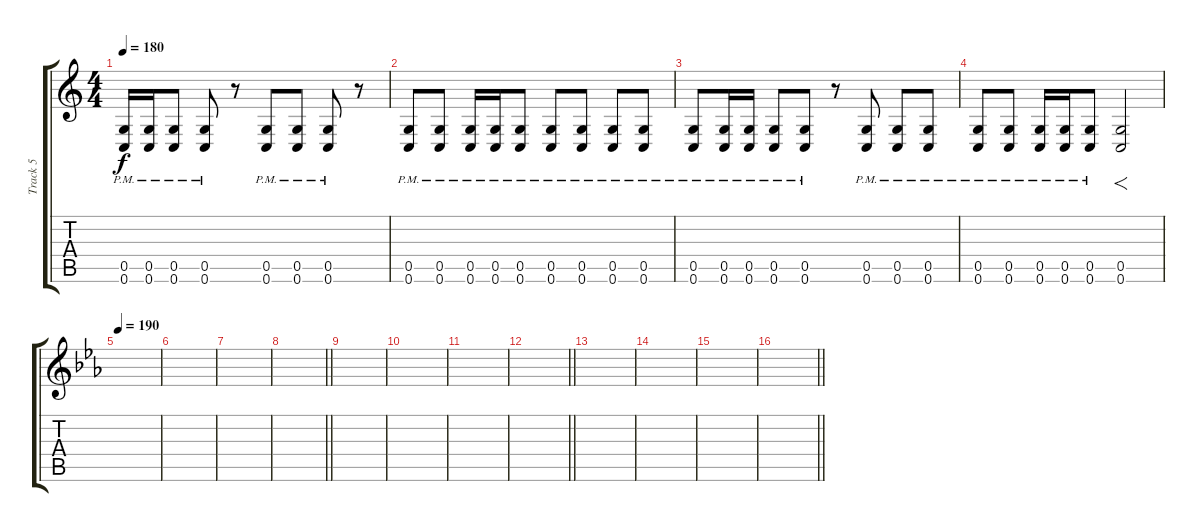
\track ("Track 5" "Track 5") {instrument distortionguitar}
\staff {score tabs}
\tuning (D4 A3 F3 C3 G2 C2) {hide}
\ts (4 4)
\tempo 180
\clef g2
\ks c
(0.5{pm} 0.6{pm}).16{dy f} (0.5{pm} 0.6{pm}).16 (0.5{pm} 0.6{pm}).8 (0.5{pm} 0.6{pm}).8 r.8 (0.5{pm} 0.6{pm}).8 (0.5{pm} 0.6{pm}).8 (0.5{pm} 0.6{pm}).8 r.8 |
(0.5{pm} 0.6{pm}).8 (0.5{pm} 0.6{pm}).8 (0.5{pm} 0.6{pm}).16 (0.5{pm} 0.6{pm}).16 (0.5{pm} 0.6{pm}).8 (0.5{pm} 0.6{pm}).8 (0.5{pm} 0.6{pm}).8 (0.5{pm} 0.6{pm}).8 (0.5{pm} 0.6{pm}).8 |
(0.5{pm} 0.6{pm}).8 (0.5{pm} 0.6{pm}).16 (0.5{pm} 0.6{pm}).16 (0.5{pm} 0.6{pm}).8 (0.5{pm} 0.6{pm}).8 r.8 (0.5{pm} 0.6{pm}).8 (0.5{pm} 0.6{pm}).8 (0.5{pm} 0.6{pm}).8 |
(0.5{pm} 0.6{pm}).8 (0.5{pm} 0.6{pm}).8 (0.5{pm} 0.6{pm}).16 (0.5{pm} 0.6{pm}).16 (0.5{pm} 0.6{pm}).8 (0.5 0.6).2{f} |
\tempo 190
\ks cminor
|
|
|
\barLineRight lightlight
|
|
|
|
\barLineRight lightlight
|
|
|
|
\barLineRight lightlight
